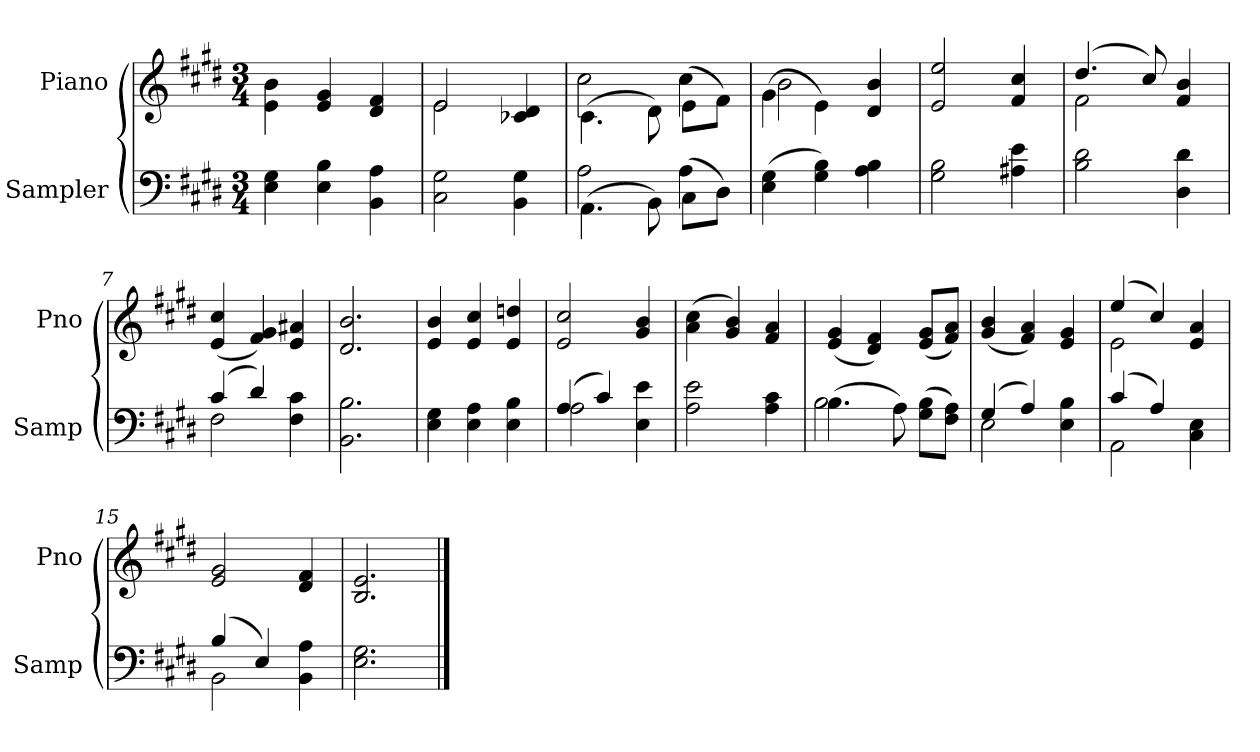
**kern	**kern
*part2	*part1
*staff2	*staff1
*I"Sampler	*I"Piano
*I'Samp	*I'Pno
*clefF4	*clefG2
*k[f#c#g#d#]	*k[f#c#g#d#]
*E:	*E:
*M3/4	*M3/4
=1	=1
4E 4G#	4e\ 4b\
4E 4B	4e 4g#
4BB 4A	4d# 4f#
=2	=2
*	*^
2C# 2G#	2e/	2e
4BB 4G#	4c-X 4d#	4ryy
=3	=3	=3
*^	*	*
(4.AA\	2A	(4.c#\	2cc#
8BB\)	.	8d#\)	.
(8C#\L	4A	(8e\L	4cc#
8D#\J)	.	8f#\J)	.
*v	*v	*	*
=4	=4	=4
(4E 4G#	(4g#\	2b
4G# 4B)	4e\)	.
4A 4B	4d# 4b	4ryy
*	*v	*v
=5	=5
2G# 2B	2e 2ee
4A#X 4e	4f# 4cc#
=6	=6
*	*^
2B 2d#	(4.dd#/	2f#
.	8cc#/)	.
4D# 4d#	4f# 4b	4ryy
*	*v	*v
=7	=7
*^	*
(4c#/	2F#	(4e 4cc#
4d#/)	.	4f# 4g#)
4F# 4c#	4ryy	4e 4a#X
*v	*v	*
=8	=8
2.BB 2.B	2.d# 2.b
=9	=9
4E 4G#	4e 4b
4E 4A	4e 4cc#
4E 4B	4e 4ddn
=10	=10
*^	*
(4A/	2A	2e 2cc#
4c#/)	.	.
4E 4e	4ryy	4g# 4b
*v	*v	*
=11	=11
2A 2e	(4a 4cc#
.	4g# 4b)
4A 4c#	4f# 4a
=12	=12
*^	*
(4.B\	2B	(4e 4g#
.	.	4d# 4f#)
8A\)	.	.
(8G#\ 8B\L	4ryy	(8e/ 8g#/L
8F#\ 8A\J)	.	8f#/ 8a/J)
=13	=13	=13
(4G#/	2E	(4g# 4b
4A/)	.	4f# 4a)
4E 4B	4ryy	4e 4g#
=14	=14	=14
*	*	*^
(4c#/	2AA	(4ee/	2e
4A/)	.	4cc#/)	.
4C# 4E	4ryy	4e 4a	4ryy
*	*	*v	*v
=15	=15	=15
(4B/	2BB	2e 2g#
4E/)	.	.
4BB 4A	4ryy	4d# 4f#
*v	*v	*
=16	=16
2.E 2.G#	2.B 2.e
==	==
*-	*-
